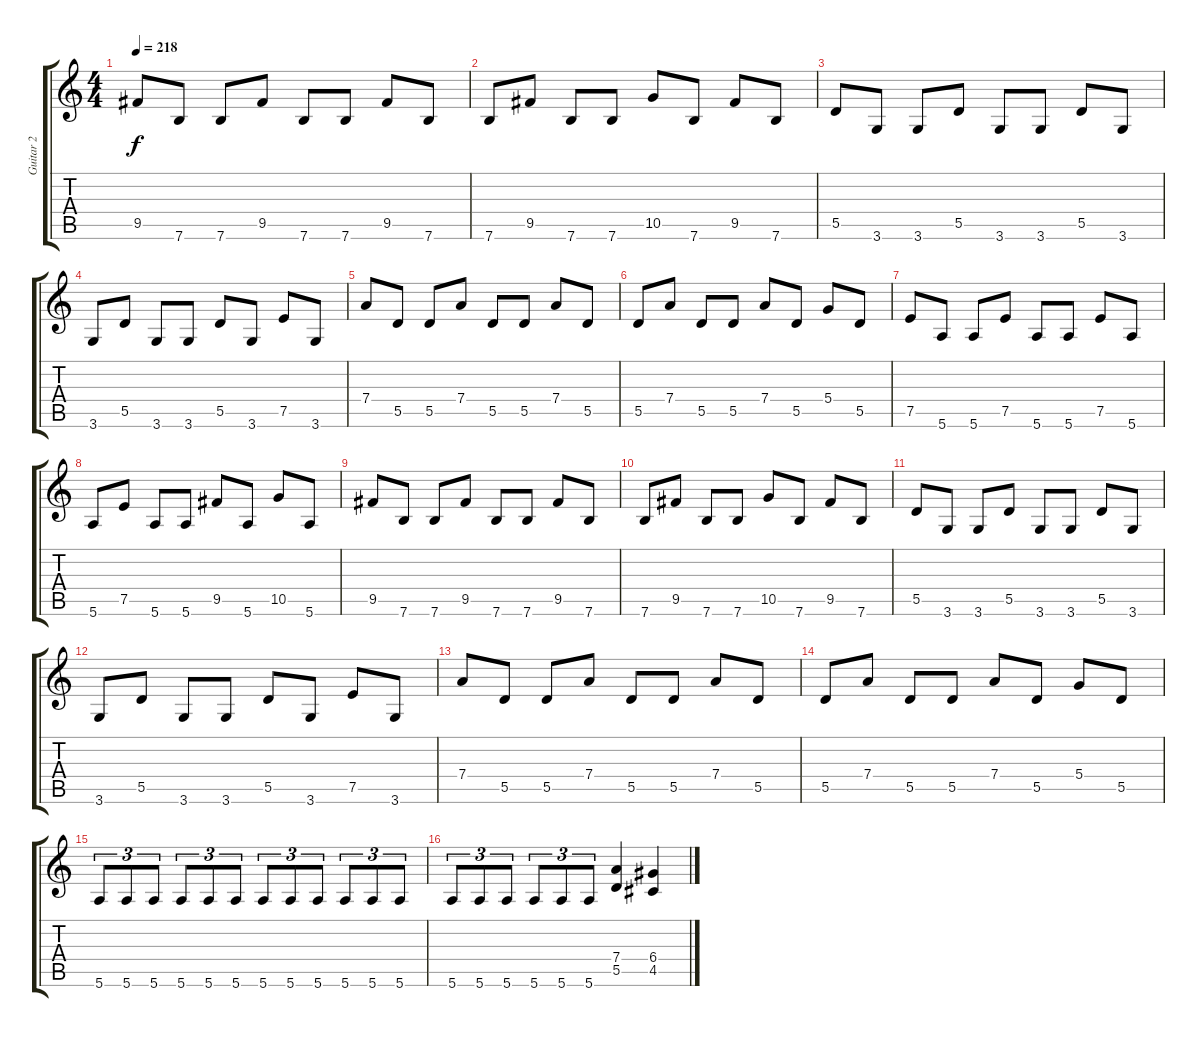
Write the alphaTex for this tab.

\track ("Guitar 2" "Guitar 2") {instrument distortionguitar}
\staff {score tabs}
\tuning (E4 B3 G3 D3 A2 E2) {hide}
\ts (4 4)
\tempo 218
\clef g2
\ks c
9.5.8{dy f} 7.6.8 7.6.8 9.5.8 7.6.8 7.6.8 9.5.8 7.6.8 |
7.6.8 9.5.8 7.6.8 7.6.8 10.5.8 7.6.8 9.5.8 7.6.8 |
5.5.8 3.6.8 3.6.8 5.5.8 3.6.8 3.6.8 5.5.8 3.6.8 |
3.6.8 5.5.8 3.6.8 3.6.8 5.5.8 3.6.8 7.5.8 3.6.8 |
7.4.8 5.5.8 5.5.8 7.4.8 5.5.8 5.5.8 7.4.8 5.5.8 |
5.5.8 7.4.8 5.5.8 5.5.8 7.4.8 5.5.8 5.4.8 5.5.8 |
7.5.8 5.6.8 5.6.8 7.5.8 5.6.8 5.6.8 7.5.8 5.6.8 |
5.6.8 7.5.8 5.6.8 5.6.8 9.5.8 5.6.8 10.5.8 5.6.8 |
9.5.8 7.6.8 7.6.8 9.5.8 7.6.8 7.6.8 9.5.8 7.6.8 |
7.6.8 9.5.8 7.6.8 7.6.8 10.5.8 7.6.8 9.5.8 7.6.8 |
5.5.8 3.6.8 3.6.8 5.5.8 3.6.8 3.6.8 5.5.8 3.6.8 |
3.6.8 5.5.8 3.6.8 3.6.8 5.5.8 3.6.8 7.5.8 3.6.8 |
7.4.8 5.5.8 5.5.8 7.4.8 5.5.8 5.5.8 7.4.8 5.5.8 |
5.5.8 7.4.8 5.5.8 5.5.8 7.4.8 5.5.8 5.4.8 5.5.8 |
5.6.8{tu (3 2)} 5.6.8{tu (3 2)} 5.6.8{tu (3 2)} 5.6.8{tu (3 2)} 5.6.8{tu (3 2)} 5.6.8{tu (3 2)} 5.6.8{tu (3 2)} 5.6.8{tu (3 2)} 5.6.8{tu (3 2)} 5.6.8{tu (3 2)} 5.6.8{tu (3 2)} 5.6.8{tu (3 2)} |
5.6.8{tu (3 2)} 5.6.8{tu (3 2)} 5.6.8{tu (3 2)} 5.6.8{tu (3 2)} 5.6.8{tu (3 2)} 5.6.8{tu (3 2)} (7.4 5.5).4 (6.4 4.5).4
